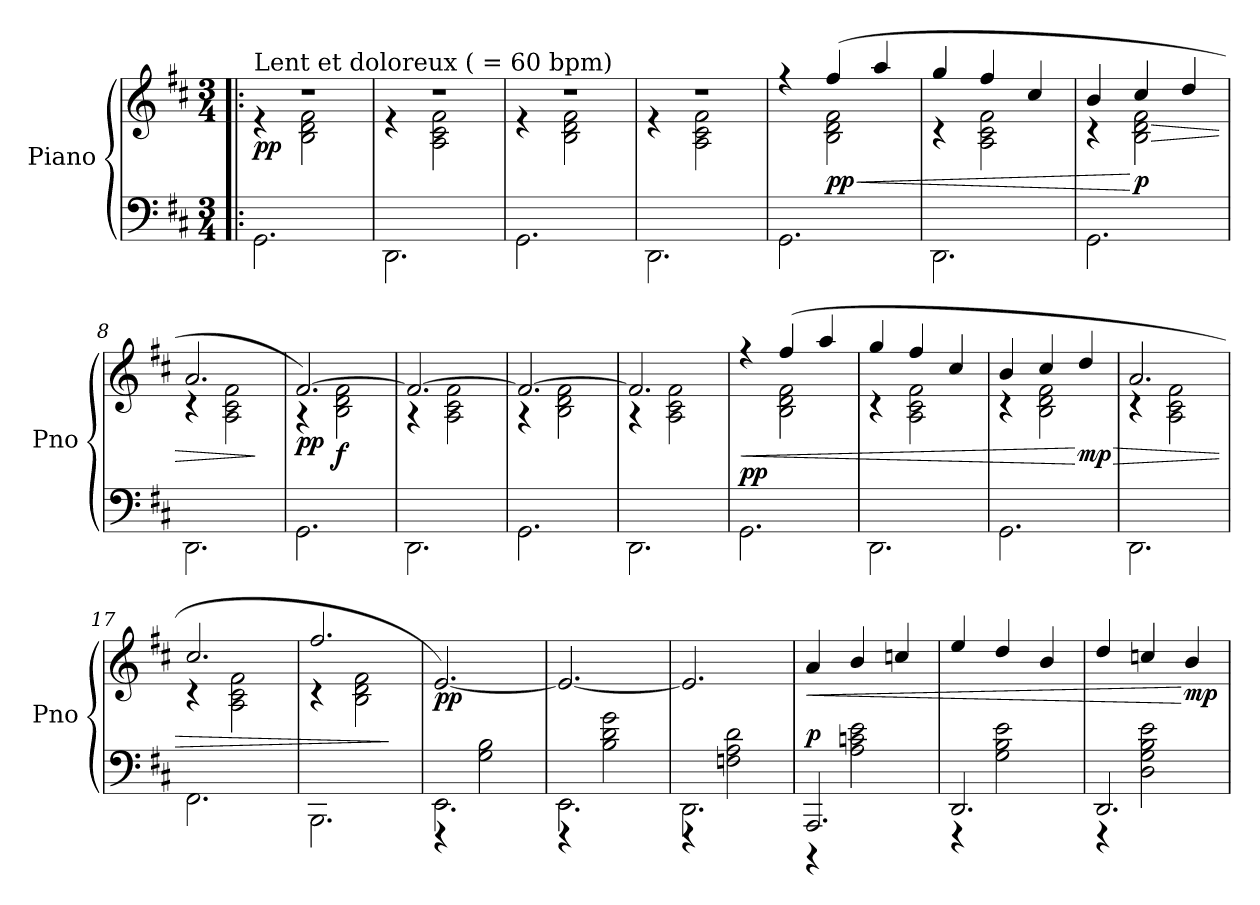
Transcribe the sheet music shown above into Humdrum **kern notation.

**kern	**kern	**dynam
*part1	*part1	*part1
*staff2	*staff1	*staff1/2
*I"Piano	*	*
*I'Pno	*	*
*clefF4	*clefG2	*
*k[f#c#]	*k[f#c#]	*
*D:	*D:	*
*M3/4	*M3/4	*
=1!|:	=1!|:	=1!|:
*	*^	*
!	!LO:TX:a:t=Lent et doloreux (      = 60 bpm)	!	!
!	!	!	!LO:DY:b
2.GG\	2.r	4r	pp
.	.	2B\ 2d\ 2f#\	.
=2	=2	=2	=2
2.DD\	2.r	4r	.
.	.	2A\ 2c#\ 2f#\	.
=3	=3	=3	=3
2.GG\	2.r	4r	.
.	.	2B\ 2d\ 2f#\	.
=4	=4	=4	=4
2.DD\	2.r	4r	.
.	.	2A\ 2c#\ 2f#\	.
=5	=5	=5	=5
2.GG\	4rff	4rcyy	.
!	!	!	!LO:HP:b
!	!	!	!LO:DY:n=1:b
.	(4ff#/	2B\ 2d\ 2f#\	< pp
.	4aa/	.	.
=6	=6	=6	=6
2.DD\	4gg/	4rc	.
.	4ff#/	2A\ 2c#\ 2f#\	.
.	4cc#/	.	.
=7	=7	=7	=7
2.GG\	4b/	4rc	.
!	!	!	!LO:HP:n=1:b
!	!	!	!LO:DY:n=1:b
.	4cc#/	2B\ 2d\ 2f#\	[ > p
.	4dd/	.	.
=8	=8	=8	=8
2.DD\	2.a/	4rc	.
.	.	2A\ 2c#\ 2f#\	.
*	*v	*v	*
.	.	]
=9	=9	=9
*	*^	*
!	!	!	!LO:DY:b
2.GG\	[2.f#/)	4rA	pp
!	!	!	!LO:DY:b
.	.	2B\ 2d\ 2f#\	f
!!LO:LB:g=z	!!
=10	=10	=10	=10
2.DD\	2.f#/_	4rA	.
.	.	2A\ 2c#\ 2f#\	.
=11	=11	=11	=11
2.GG\	2.f#/_	4rA	.
.	.	2B\ 2d\ 2f#\	.
=12	=12	=12	=12
2.DD\	2.f#/]	4rA	.
.	.	2A\ 2c#\ 2f#\	.
=13	=13	=13	=13
!	!	!	!LO:HP:b
!	!	!	!LO:DY:n=1:a=2
2.GG\	4rff	4rcyy	< pp
.	(4ff#/	2B\ 2d\ 2f#\	.
.	4aa/	.	.
=14	=14	=14	=14
2.DD\	4gg/	4rc	.
.	4ff#/	2A\ 2c#\ 2f#\	.
.	4cc#/	.	.
=15	=15	=15	=15
2.GG\	4b/	4rc	.
.	4cc#/	2B\ 2d\ 2f#\	.
!	!	!	!LO:HP:n=1:b
!	!	!	!LO:DY:n=1:b
.	4dd/	.	[ > mp
=16	=16	=16	=16
2.DD\	2.a/	4rc	.
.	.	2A\ 2c#\ 2f#\	.
=17	=17	=17	=17
2.FF#\	2.cc#/	4rc	.
.	.	2A\ 2c#\ 2f#\	.
=18	=18	=18	=18
2.BBB\	2.ff#/	4rc	.
.	.	2B\ 2d\ 2f#\	.
*	*v	*v	*
.	.	]
=19	=19	=19
*^	*	*
!	!	!	!LO:DY:b
2.EE\	4r	[2.e/)	pp
.	2G\ 2B\	.	.
!!LO:LB:g=z
=20	=20	=20	=20
2.EE\	4r	2.e/_	.
.	2B\ 2d\ 2g\	.	.
=21	=21	=21	=21
2.DD\	4r	2.e/]	.
.	2Fn\ 2A\ 2d\	.	.
=22	=22	=22	=22
!	!	!	!LO:HP:b
!	!	!	!LO:DY:n=1:a=2
2.AAA/	4r	4a/	< p
.	2A\ 2cn\ 2e\	4b/	.
.	.	4ccn/	.
=23	=23	=23	=23
2.DD/	4r	4ee/	.
.	2G\ 2B\ 2e\	4dd/	.
.	.	4b/	.
=24	=24	=24	=24
2.DD/	4r	4dd/	.
.	2D\ 2G\ 2B\ 2e\	4ccn/	.
!	!	!	!LO:DY:n=1:b
.	.	4b/	[ mp
*v	*v	*	*
=	=	=
*-	*-	*-
